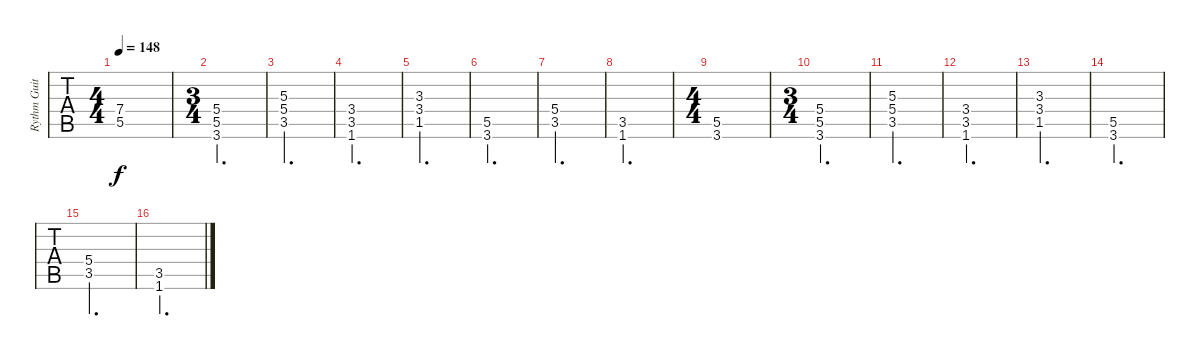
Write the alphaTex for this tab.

\track ("Rythm Guitar" "Rythm Guit") {instrument overdrivenguitar}
\staff {tabs}
\tuning (E4 B3 G3 D3 A2 E2) {hide}
\ts (4 4)
\tempo 148
\clef g2
\ks c
(7.4 5.5).1{dy f} |
\ts (3 4)
(5.4 5.5 3.6).2{d} |
(5.3 5.4 3.5).2{d} |
(3.4 3.5 1.6).2{d} |
(3.3 3.4 1.5).2{d} |
(5.5 3.6).2{d} |
(5.4 3.5).2{d} |
(3.5 1.6).2{d} |
\ts (4 4)
(5.5 3.6).1 |
\ts (3 4)
(5.4 5.5 3.6).2{d} |
(5.3 5.4 3.5).2{d} |
(3.4 3.5 1.6).2{d} |
(3.3 3.4 1.5).2{d} |
(5.5 3.6).2{d} |
(5.4 3.5).2{d} |
(3.5 1.6).2{d}
